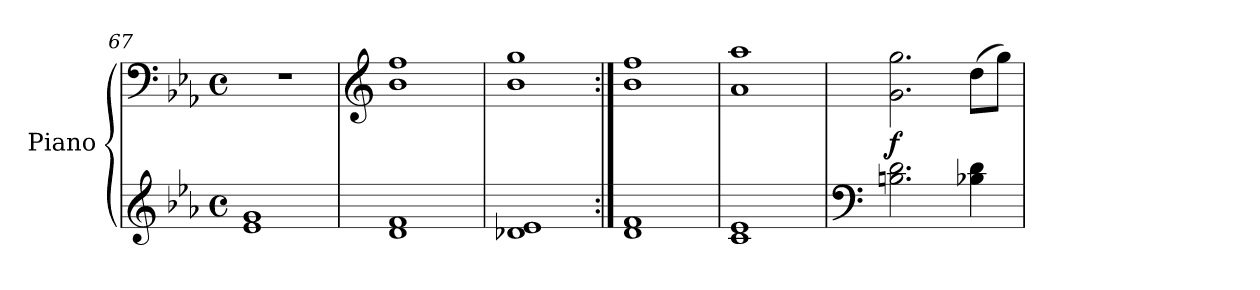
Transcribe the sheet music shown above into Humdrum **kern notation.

**kern	**kern	**dynam
*part1	*part1	*part1
*staff2	*staff1	*staff1/2
*I"Piano	*	*
*I'Pno	*	*
*clefG2	*clefF4	*
*k[b-e-a-]	*k[b-e-a-]	*
*M4/4	*M4/4	*
*met(c)	*met(c)	*
=67	=67	=67
1e- 1g	1r	.
=68	=68	=68
*	*clefG2	*
1d 1f	1b- 1ff	.
=69	=69	=69
1d-X 1e-	1b- 1gg	.
=70:|!	=70:|!	=70:|!
1d 1f	1b- 1ff	.
=71	=71	=71
1c 1e-	1a- 1aa-	.
!!LO:LB:g=z
=72	=72	=72
*clefF4	*	*
!	!	!LO:DY:b
2.Bn\ 2.d\	2.g\ 2.gg\	f
4B-X\ 4d\	(>8dd\L	.
.	8gg\J)	.
=	=	=
*-	*-	*-
